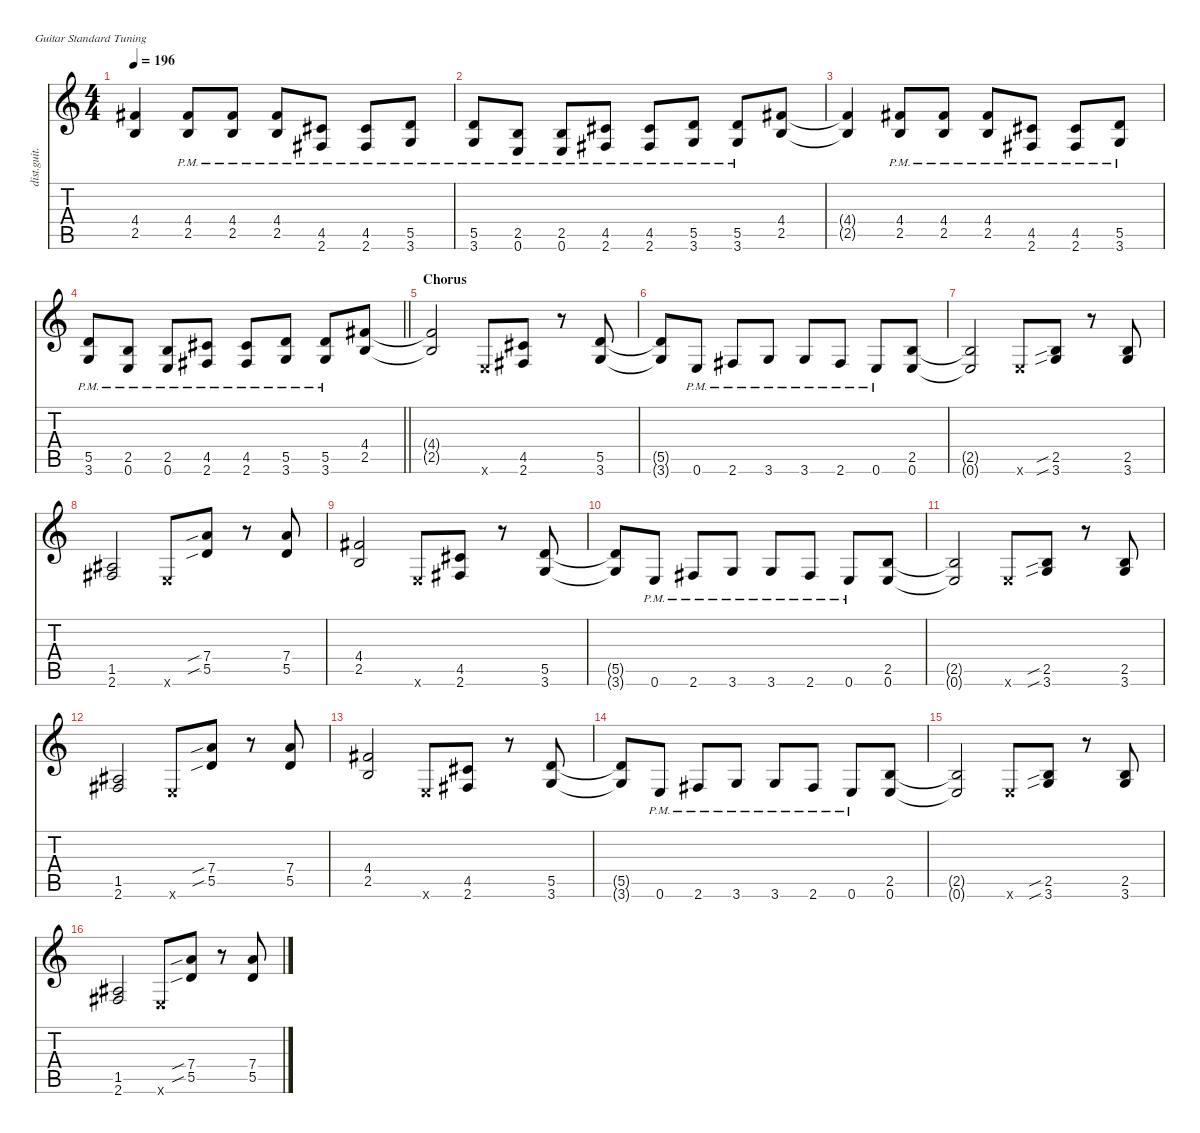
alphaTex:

\defaultSystemsLayout 4
\hideDynamics
\bracketExtendMode nobrackets
\track ("Mustaine" "dist.guit.") {mute instrument distortionguitar}
\staff {score tabs}
\tuning (E4 B3 G3 D3 A2 E2)
\ts (4 4)
\tempo 196
\clef g2
\ks c
(4.4{acc #} 2.5).4{dy f} (4.4{pm acc #} 2.5{pm}).8 (4.4{pm acc #} 2.5{pm}).8 (4.4{pm acc #} 2.5{pm}).8 (4.5{pm acc #} 2.6{pm acc #}).8 (4.5{pm acc #} 2.6{pm acc #}).8 (5.5{pm} 3.6{pm}).8 |
(5.5{pm} 3.6{pm}).8 (2.5{pm} 0.6{pm}).8 (2.5{pm} 0.6{pm}).8 (4.5{pm acc #} 2.6{pm acc #}).8 (4.5{pm acc #} 2.6{pm acc #}).8 (5.5{pm} 3.6{pm}).8 (5.5{pm} 3.6{pm}).8 (4.4{acc #} 2.5).8 |
(4.4{t acc #} 2.5{t}).4 (4.4{pm acc #} 2.5{pm}).8 (4.4{pm acc #} 2.5{pm}).8 (4.4{pm acc #} 2.5{pm}).8 (4.5{pm acc #} 2.6{pm acc #}).8 (4.5{pm acc #} 2.6{pm acc #}).8 (5.5{pm} 3.6{pm}).8 |
\barLineRight lightlight
(5.5{pm} 3.6{pm}).8 (2.5{pm} 0.6{pm}).8 (2.5{pm} 0.6{pm}).8 (4.5{pm acc #} 2.6{pm acc #}).8 (4.5{pm acc #} 2.6{pm acc #}).8 (5.5{pm} 3.6{pm}).8 (5.5{pm} 3.6{pm}).8 (4.4{acc #} 2.5).8 |
\section ("" "Chorus")
(4.4{t acc #} 2.5{t}).2 0.6{x}.8 (4.5{acc #} 2.6{acc #}).8 r.8 (5.5 3.6).8 |
(5.5{t} 3.6{t}).8 0.6{pm}.8 2.6{pm acc #}.8 3.6{pm}.8 3.6{pm}.8 2.6{pm acc #}.8 0.6{pm}.8 (2.5 0.6).8 |
(2.5{t} 0.6{t}).2 0.6{x}.8 (2.5{sib} 3.6{sib}).8 r.8 (2.5 3.6).8 |
(1.5{acc #} 2.6{acc #}).2 0.6{x}.8 (7.4{sib} 5.5{sib}).8 r.8 (7.4 5.5).8 |
(4.4{acc #} 2.5).2 0.6{x}.8 (4.5{acc #} 2.6{acc #}).8 r.8 (5.5 3.6).8 |
(5.5{t} 3.6{t}).8 0.6{pm}.8 2.6{pm acc #}.8 3.6{pm}.8 3.6{pm}.8 2.6{pm acc #}.8 0.6{pm}.8 (2.5 0.6).8 |
(2.5{t} 0.6{t}).2 0.6{x}.8 (2.5{sib} 3.6{sib}).8 r.8 (2.5 3.6).8 |
(1.5{acc #} 2.6{acc #}).2 0.6{x}.8 (7.4{sib} 5.5{sib}).8 r.8 (7.4 5.5).8 |
(4.4{acc #} 2.5).2 0.6{x}.8 (4.5{acc #} 2.6{acc #}).8 r.8 (5.5 3.6).8 |
(5.5{t} 3.6{t}).8 0.6{pm}.8 2.6{pm acc #}.8 3.6{pm}.8 3.6{pm}.8 2.6{pm acc #}.8 0.6{pm}.8 (2.5 0.6).8 |
(2.5{t} 0.6{t}).2 0.6{x}.8 (2.5{sib} 3.6{sib}).8 r.8 (2.5 3.6).8 |
(1.5{acc #} 2.6{acc #}).2 0.6{x}.8 (7.4{sib} 5.5{sib}).8 r.8 (7.4 5.5).8
